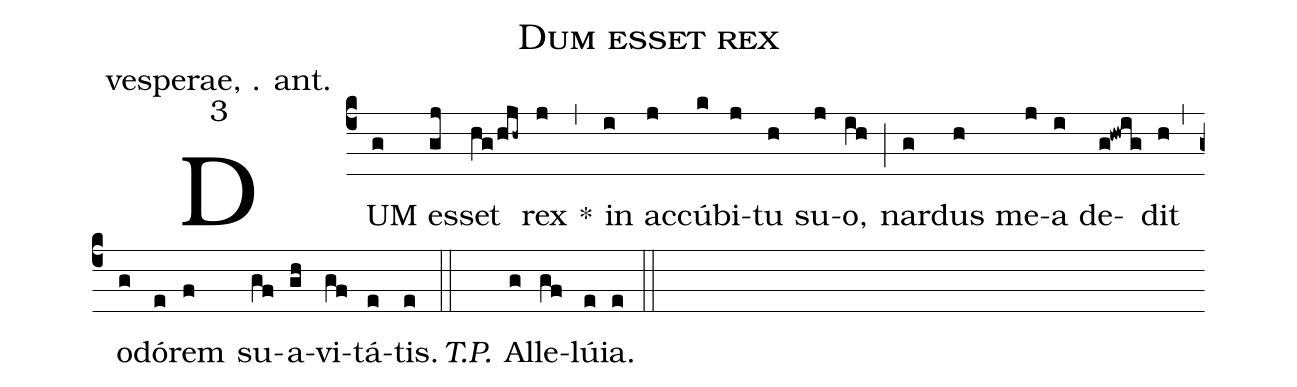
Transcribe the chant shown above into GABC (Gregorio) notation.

name: Dum esset rex;
office-part: vesperae, . ant.;
mode: 3;
%%
% iii.a

(c4)
DUM(g) es(gj)set(hg/hjh~) rex(j) *(,)
in(i) ac(j)cú(k)bi(j)tu(h) su(j)o,(ih) (;)
nar(g)dus(h) me(j)a(i) de(g!hwig)dit(h) (,)
o(g)dó(e)rem(f) su(gf)a(gh)vi(gf)tá(e)tis.(e) (::)

<i>T.P.</i>() Al(g)le(gf)lú(e)ia.(e) (::)
